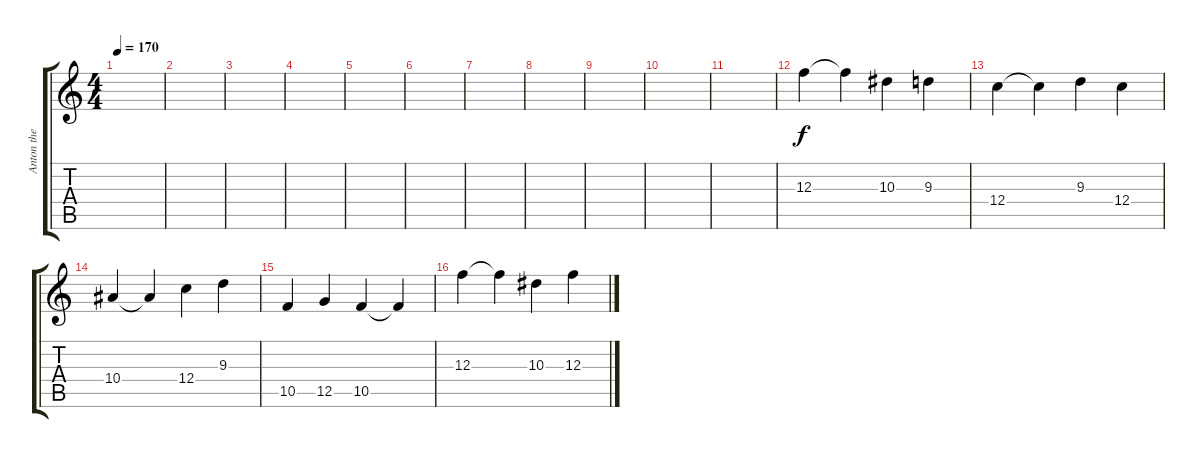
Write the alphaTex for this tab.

\track ("Anton the MAAN!" "Anton the ") {instrument acousticguitarsteel}
\staff {score tabs}
\tuning (D4 A3 F3 C3 G2 C2) {hide}
\ts (4 4)
\tempo 170
\clef g2
\ks c
|
|
|
|
|
|
|
|
|
|
|
12.3.4 12.3{t}.4 10.3.4 9.3.4 |
12.4.4 12.4{t}.4 9.3.4 12.4.4 |
10.4.4 10.4{t}.4 12.4.4 9.3.4 |
10.5.4 12.5.4 10.5.4 10.5{t}.4 |
12.3.4 12.3{t}.4 10.3.4 12.3.4
